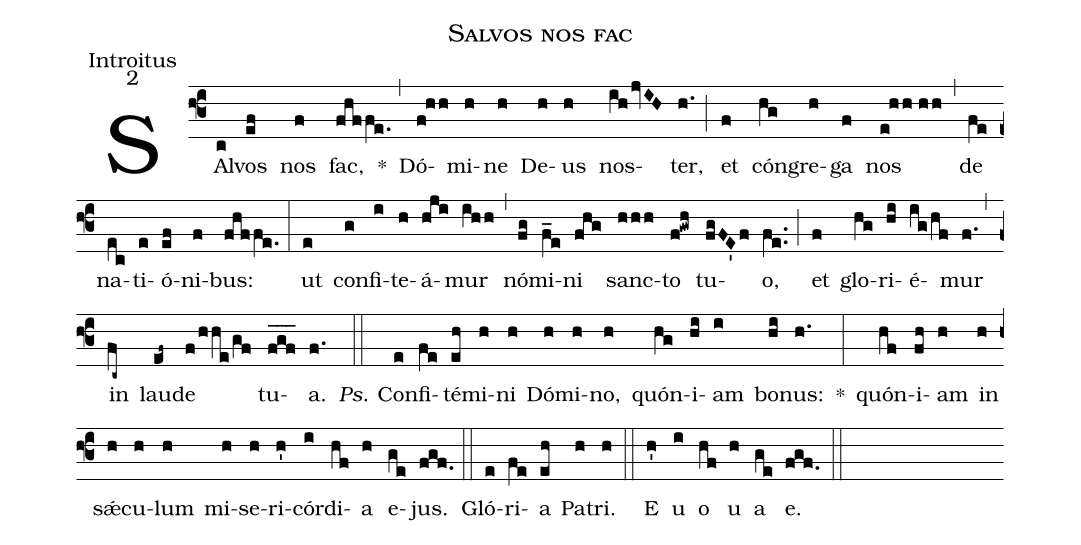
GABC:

name: Salvos nos fac;
office-part: Introitus;
mode: 2;
%%
(f3) SAl(c)vos(ef) nos(f) fac,(fhffe.) *(,)
Dó(f!hh)mi(h)ne(h) De(h)us(h) nos(ihjvIH)ter,(h.) (;) et(f) cón(hg)gre(h)ga(f) nos(e!hh//hh) (,) de(fe) na(ec)ti(e)ó(ef)ni(f)bus:(fhffe.) (:)
ut(e) con(g)fi(i)te(h)á(hji)mur(ihh) (,) nó(fg)mi(f_e)ni(fhg) sanc(hhh)to(f!gwh) tu(fgFE'f)o,(fe..) (;) et(f) glo(hg)ri(hi)é(ig/hf)mur(f.) (,) in(fc~) lau(ef~)de(f/hhe/gf) tu(f_g_f_)a.(f.) (::)
<i>Ps.</i> Con(e)fi(fe)té(eh)mi(h)ni(h) Dó(h)mi(h)no,(h) quón(hg)i(hi)am(i) bo(hi)nus:(h.) *(:)
quón(hf)i(fh)am(h) in(h) sǽ(h)cu(h)lum(h) mi(h)se(h)ri(h')cór(i)di(hf)a(h) e(ge)jus.(fgf.) (::)
Gló(e)ri(fe)a(eh) Pa(h)tri.(h) (::)
<eu>E(h') u(i) o(hf) u(h) a(ge) e.</eu>(fgf.) (::)
